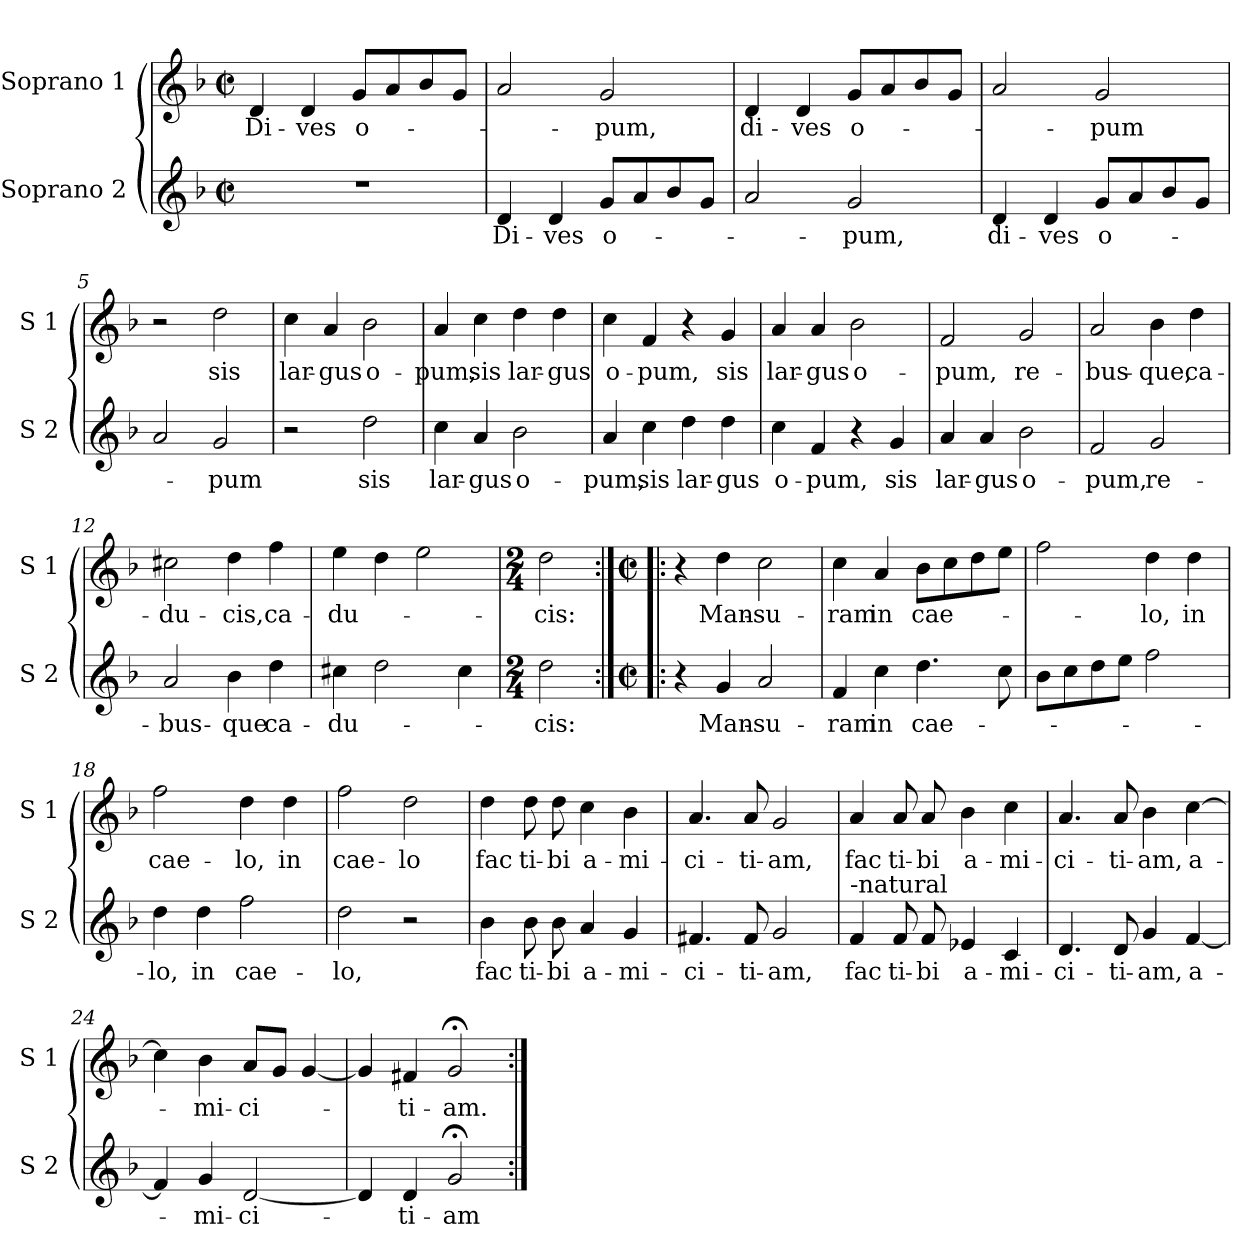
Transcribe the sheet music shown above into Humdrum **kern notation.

**kern	**text	**kern	**text
*part2	*part2	*part1	*part1
*staff2	*staff2	*staff1	*staff1
*I"Soprano 2	*	*I"Soprano 1	*
*I'S 2	*	*I'S 1	*
*clefG2	*	*clefG2	*
*k[b-]	*	*k[b-]	*
*F:	*	*F:	*
*M2/2	*	*M2/2	*
*met(c|)	*	*met(c|)	*
=1	=1	=1	=1
!	!	!	!LO:LY:b
1r	.	4d/	Di-
!	!	!	!LO:LY:b
.	.	4d/	-ves
!	!	!	!LO:LY:b
.	.	8g/L	o-
.	.	8a/	.
.	.	8b-/	.
.	.	8g/J	.
=2	=2	=2	=2
!	!LO:LY:b	!	!
4d/	Di-	2a/	.
!	!LO:LY:b	!	!
4d/	-ves	.	.
!	!LO:LY:b	!	!LO:LY:b
8g/L	o-	2g/	-pum,
8a/	.	.	.
8b-/	.	.	.
8g/J	.	.	.
=3	=3	=3	=3
!	!	!	!LO:LY:b
2a/	.	4d/	di-
!	!	!	!LO:LY:b
.	.	4d/	-ves
!	!LO:LY:b	!	!LO:LY:b
2g/	-pum,	8g/L	o-
.	.	8a/	.
.	.	8b-/	.
.	.	8g/J	.
=4	=4	=4	=4
!	!LO:LY:b	!	!
4d/	di-	2a/	.
!	!LO:LY:b	!	!
4d/	-ves	.	.
!	!LO:LY:b	!	!LO:LY:b
8g/L	o-	2g/	-pum
8a/	.	.	.
8b-/	.	.	.
8g/J	.	.	.
=5	=5	=5	=5
2a/	.	2r	.
!	!LO:LY:b	!	!LO:LY:b
2g/	-pum	2dd\	sis
!!LO:LB:g=z
=6	=6	=6	=6
!	!	!	!LO:LY:b
2r	.	4cc\	lar-
!	!	!	!LO:LY:b
.	.	4a/	-gus
!	!LO:LY:b	!	!LO:LY:b
2dd\	sis	2b-\	o-
=7	=7	=7	=7
!	!LO:LY:b	!	!LO:LY:b
4cc\	lar-	4a/	-pum,
!	!LO:LY:b	!	!LO:LY:b
4a/	-gus	4cc\	sis
!	!LO:LY:b	!	!LO:LY:b
2b-\	o-	4dd\	lar-
!	!	!	!LO:LY:b
.	.	4dd\	-gus
=8	=8	=8	=8
!	!LO:LY:b	!	!LO:LY:b
4a/	-pum,	4cc\	o-
!	!LO:LY:b	!	!LO:LY:b
4cc\	sis	4f/	-pum,
!	!LO:LY:b	!	!
4dd\	lar-	4r	.
!	!LO:LY:b	!	!LO:LY:b
4dd\	-gus	4g/	sis
=9	=9	=9	=9
!	!LO:LY:b	!	!LO:LY:b
4cc\	o-	4a/	lar-
!	!LO:LY:b	!	!LO:LY:b
4f/	-pum,	4a/	-gus
!	!	!	!LO:LY:b
4r	.	2b-\	o-
!	!LO:LY:b	!	!
4g/	sis	.	.
=10	=10	=10	=10
!	!LO:LY:b	!	!LO:LY:b
4a/	lar-	2f/	-pum,
!	!LO:LY:b	!	!
4a/	-gus	.	.
!	!LO:LY:b	!	!LO:LY:b
2b-\	o-	2g/	re-
!!LO:LB:g=z
=11	=11	=11	=11
!	!LO:LY:b	!	!LO:LY:b
2f/	-pum,	2a/	-bus-
!	!LO:LY:b	!	!LO:LY:b
2g/	re-	4b-\	-que,
!	!	!	!LO:LY:b
.	.	4dd\	ca-
=12	=12	=12	=12
!	!LO:LY:b	!	!LO:LY:b
2a/	-bus-	2cc#X\	-du-
!	!LO:LY:b	!	!LO:LY:b
4b-\	-que	4dd\	-cis,
!	!LO:LY:b	!	!LO:LY:b
4dd\	ca-	4ff\	ca-
=13	=13	=13	=13
!	!LO:LY:b	!	!LO:LY:b
4cc#X\	-du-	4ee\	-du-
2dd\	.	4dd\	.
.	.	2ee\	.
4cc#\	.	.	.
=14	=14	=14	=14
*M2/4	*	*M2/4	*
!	!LO:LY:b	!	!LO:LY:b
2dd\	-cis:	2dd\	-cis:
=15:|!|:	=15:|!|:	=15:|!|:	=15:|!|:
*M2/2	*	*M2/2	*
*met(c|)	*	*met(c|)	*
4r	.	4r	.
!	!LO:LY:b	!	!LO:LY:b
4g/	Man-	4dd\	Man-
!	!LO:LY:b	!	!LO:LY:b
2a/	-su-	2cc\	-su-
!!LO:LB:g=z
=16	=16	=16	=16
!	!LO:LY:b	!	!LO:LY:b
4f/	-ram	4cc\	-ram
!	!LO:LY:b	!	!LO:LY:b
4cc\	in	4a/	in
!	!LO:LY:b	!	!LO:LY:b
4.dd\	cae-	8b-\L	cae-
.	.	8cc\	.
.	.	8dd\	.
8cc\	.	8ee\J	.
=17	=17	=17	=17
8b-\L	.	2ff\	.
8cc\	.	.	.
8dd\	.	.	.
8ee\J	.	.	.
!	!	!	!LO:LY:b
2ff\	.	4dd\	-lo,
!	!	!	!LO:LY:b
.	.	4dd\	in
=18	=18	=18	=18
!	!LO:LY:b	!	!LO:LY:b
4dd\	-lo,	2ff\	cae-
!	!LO:LY:b	!	!
4dd\	in	.	.
!	!LO:LY:b	!	!LO:LY:b
2ff\	cae-	4dd\	-lo,
!	!	!	!LO:LY:b
.	.	4dd\	in
=19	=19	=19	=19
!	!LO:LY:b	!	!LO:LY:b
2dd\	-lo,	2ff\	cae-
!	!	!	!LO:LY:b
2r	.	2dd\	-lo
=20	=20	=20	=20
!	!LO:LY:b	!	!LO:LY:b
4b-\	fac	4dd\	fac
!	!LO:LY:b	!	!LO:LY:b
8b-\	ti-	8dd\	ti-
!	!LO:LY:b	!	!LO:LY:b
8b-\	-bi	8dd\	-bi
!	!LO:LY:b	!	!LO:LY:b
4a/	a-	4cc\	a-
!	!LO:LY:b	!	!LO:LY:b
4g/	-mi-	4b-\	-mi-
!!LO:LB:g=z
=21	=21	=21	=21
!	!LO:LY:b	!	!LO:LY:b
4.f#X/	-ci-	4.a/	-ci-
!	!LO:LY:b	!	!LO:LY:b
8f#/	-ti-	8a/	-ti-
!	!LO:LY:b	!	!LO:LY:b
2g/	-am,	2g/	-am,
=22	=22	=22	=22
!LO:TX:a:t=-natural	!	!	!
!	!LO:LY:b	!	!LO:LY:b
4f/	fac	4a/	fac
!	!LO:LY:b	!	!LO:LY:b
8f/	ti-	8a/	ti-
!	!LO:LY:b	!	!LO:LY:b
8f/	-bi	8a/	-bi
!	!LO:LY:b	!	!LO:LY:b
4e-X/	a-	4b-\	a-
!	!LO:LY:b	!	!LO:LY:b
4c/	-mi-	4cc\	-mi-
=23	=23	=23	=23
!	!LO:LY:b	!	!LO:LY:b
4.d/	-ci-	4.a/	-ci-
!	!LO:LY:b	!	!LO:LY:b
8d/	-ti-	8a/	-ti-
!	!LO:LY:b	!	!LO:LY:b
4g/	-am,	4b-\	-am,
!	!LO:LY:b	!	!LO:LY:b
[4f/	a-	[4cc\	a-
=24	=24	=24	=24
4f/]	.	4cc\]	.
!	!LO:LY:b	!	!LO:LY:b
4g/	-mi-	4b-\	-mi-
!	!LO:LY:b	!	!LO:LY:b
[2d/	-ci-	8a/L	-ci-
.	.	8g/J	.
.	.	[4g/	.
=25	=25	=25	=25
4d/]	.	4g/]	.
!	!LO:LY:b	!	!LO:LY:b
4d/	-ti-	4f#X/	-ti-
!	!LO:LY:b	!	!LO:LY:b
2g;</	-am	2g;</	-am.
=:|!	=:|!	=:|!	=:|!
*-	*-	*-	*-
